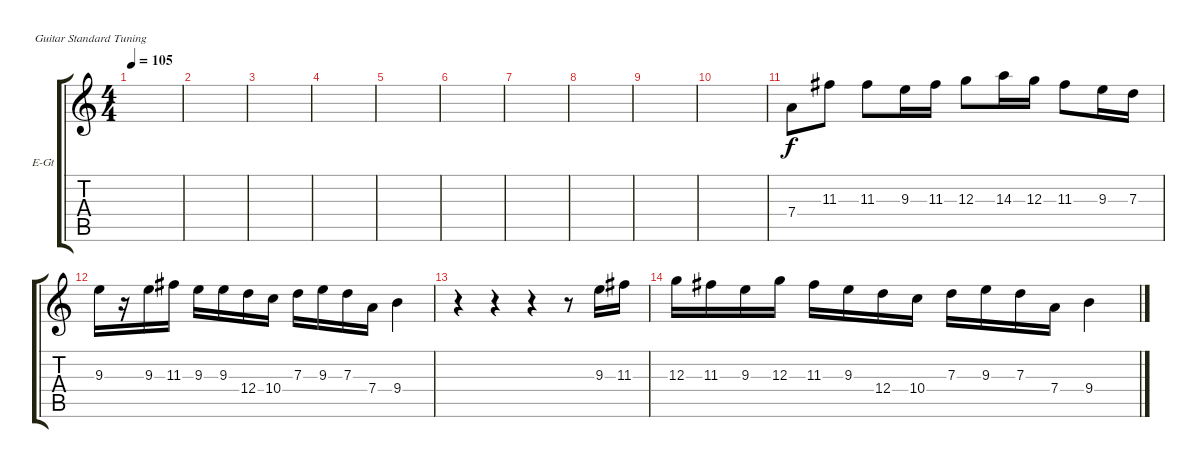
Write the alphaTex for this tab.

\defaultSystemsLayout 4
\bracketExtendMode groupsimilarinstruments
\firstSystemTrackNameOrientation horizontal
\otherSystemsTrackNameOrientation horizontal
\track ("Electric Guitar" "E-Gt") {instrument distortionguitar}
\staff {score tabs}
\tuning (E4 B3 G3 D3 A2 E2)
\ts (4 4)
\tempo 105
\clef g2
\ks c
|
|
|
|
|
|
|
|
|
|
7.4.8 11.3.8 11.3.8 9.3.16 11.3.16 12.3.8 14.3.16 12.3.16 11.3.8 9.3.16 7.3.16 |
9.3.16 r.16 9.3.16 11.3.16 9.3.16 9.3.16 12.4.16 10.4.16 7.3.16 9.3.16 7.3.16 7.4.16 9.4.4 |
r.4 r.4 r.4 r.8 9.3.16 11.3.16 |
12.3.16 11.3.16 9.3.16 12.3.16 11.3.16 9.3.16 12.4.16 10.4.16 7.3.16 9.3.16 7.3.16 7.4.16 9.4.4
